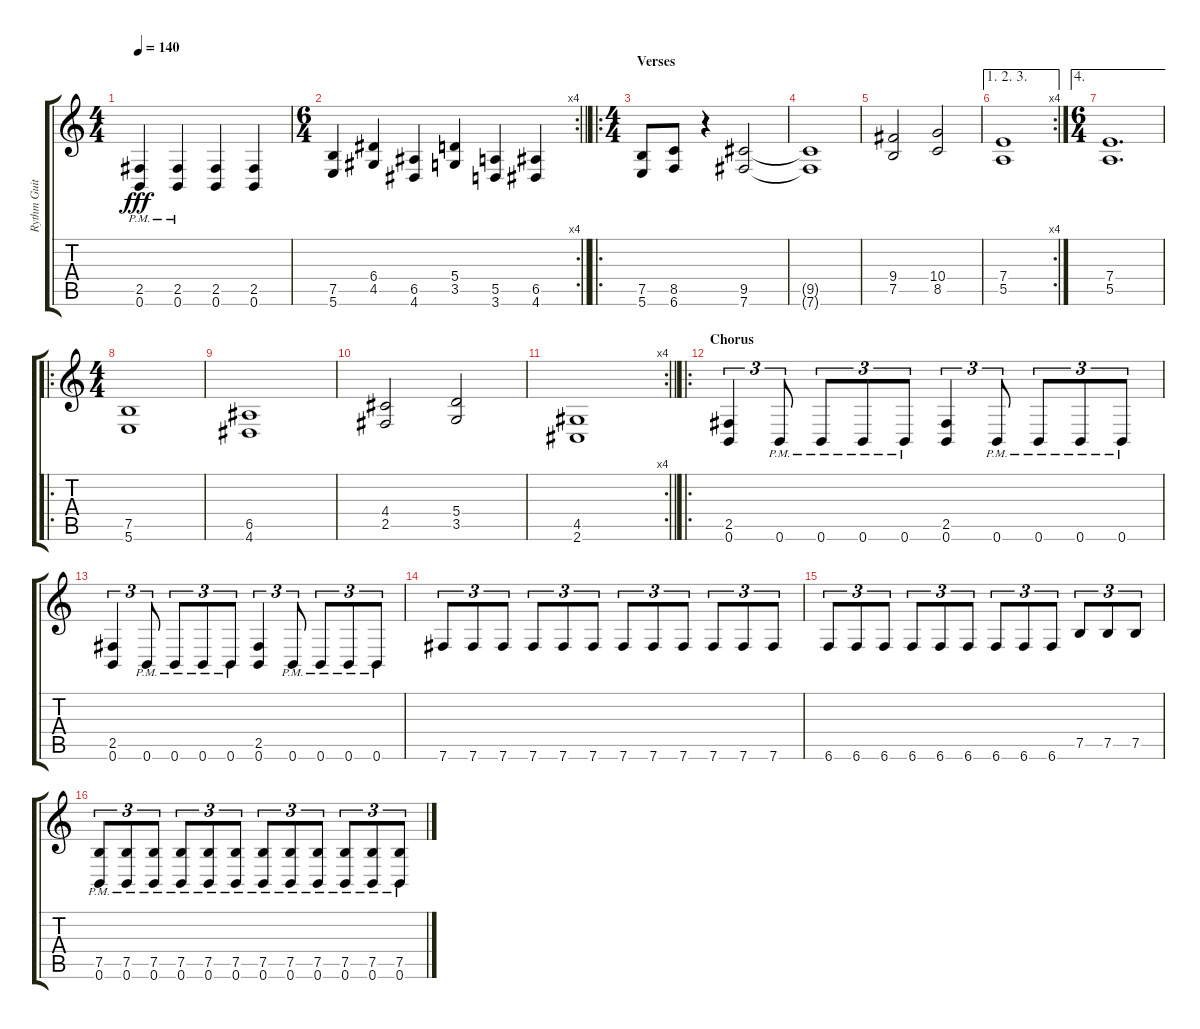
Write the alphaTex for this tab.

\track ("Rythm Guitar" "Rythm Guit") {instrument distortionguitar}
\staff {score tabs}
\tuning (B3 Gb3 D3 A2 E2 B1) {hide}
\ts (4 4)
\tempo 140
\clef g2
\ks c
(2.5{pm} 0.6{pm}).4{dy fff} (2.5{pm} 0.6{pm}).4 (2.5 0.6).4 (2.5 0.6).4 |
\rc 4
\ts (6 4)
\barLineRight lightlight
(7.5 5.6).4 (6.4 4.5).4 (6.5 4.6).4 (5.4 3.5).4 (5.5 3.6).4 (6.5 4.6).4 |
\ro
\ts (4 4)
\section ("" "Verses")
(7.5 5.6).8 (8.5 6.6).8 r.4 (9.5 7.6).2 |
(9.5{t} 7.6{t}).1 |
(9.4 7.5).2 (10.4 8.5).2 |
\ae (1 2 3)
\rc 4
(7.4 5.5).1 |
\ae 4
\ts (6 4)
(7.4 5.5).1{d} |
\ro
\ts (4 4)
(7.5 5.6).1 |
(6.5 4.6).1 |
(4.4 2.5).2 (5.4 3.5).2 |
\rc 4
\barLineRight lightlight
(4.5 2.6).1 |
\ro
\section ("" "Chorus")
(2.5 0.6).4{tu (3 2)} 0.6{pm}.8{tu (3 2)} 0.6{pm}.8{tu (3 2)} 0.6{pm}.8{tu (3 2)} 0.6{pm}.8{tu (3 2)} (2.5 0.6).4{tu (3 2)} 0.6{pm}.8{tu (3 2)} 0.6{pm}.8{tu (3 2)} 0.6{pm}.8{tu (3 2)} 0.6{pm}.8{tu (3 2)} |
(2.5 0.6).4{tu (3 2)} 0.6{pm}.8{tu (3 2)} 0.6{pm}.8{tu (3 2)} 0.6{pm}.8{tu (3 2)} 0.6{pm}.8{tu (3 2)} (2.5 0.6).4{tu (3 2)} 0.6{pm}.8{tu (3 2)} 0.6{pm}.8{tu (3 2)} 0.6{pm}.8{tu (3 2)} 0.6{pm}.8{tu (3 2)} |
7.6.8{tu (3 2)} 7.6.8{tu (3 2)} 7.6.8{tu (3 2)} 7.6.8{tu (3 2)} 7.6.8{tu (3 2)} 7.6.8{tu (3 2)} 7.6.8{tu (3 2)} 7.6.8{tu (3 2)} 7.6.8{tu (3 2)} 7.6.8{tu (3 2)} 7.6.8{tu (3 2)} 7.6.8{tu (3 2)} |
6.6.8{tu (3 2)} 6.6.8{tu (3 2)} 6.6.8{tu (3 2)} 6.6.8{tu (3 2)} 6.6.8{tu (3 2)} 6.6.8{tu (3 2)} 6.6.8{tu (3 2)} 6.6.8{tu (3 2)} 6.6.8{tu (3 2)} 7.5.8{tu (3 2)} 7.5.8{tu (3 2)} 7.5.8{tu (3 2)} |
(7.5{pm} 0.6{pm}).8{tu (3 2)} (7.5{pm} 0.6{pm}).8{tu (3 2)} (7.5{pm} 0.6{pm}).8{tu (3 2)} (7.5{pm} 0.6{pm}).8{tu (3 2)} (7.5{pm} 0.6{pm}).8{tu (3 2)} (7.5{pm} 0.6{pm}).8{tu (3 2)} (7.5{pm} 0.6{pm}).8{tu (3 2)} (7.5{pm} 0.6{pm}).8{tu (3 2)} (7.5{pm} 0.6{pm}).8{tu (3 2)} (7.5{pm} 0.6{pm}).8{tu (3 2)} (7.5{pm} 0.6{pm}).8{tu (3 2)} (7.5{pm} 0.6{pm}).8{tu (3 2)}
